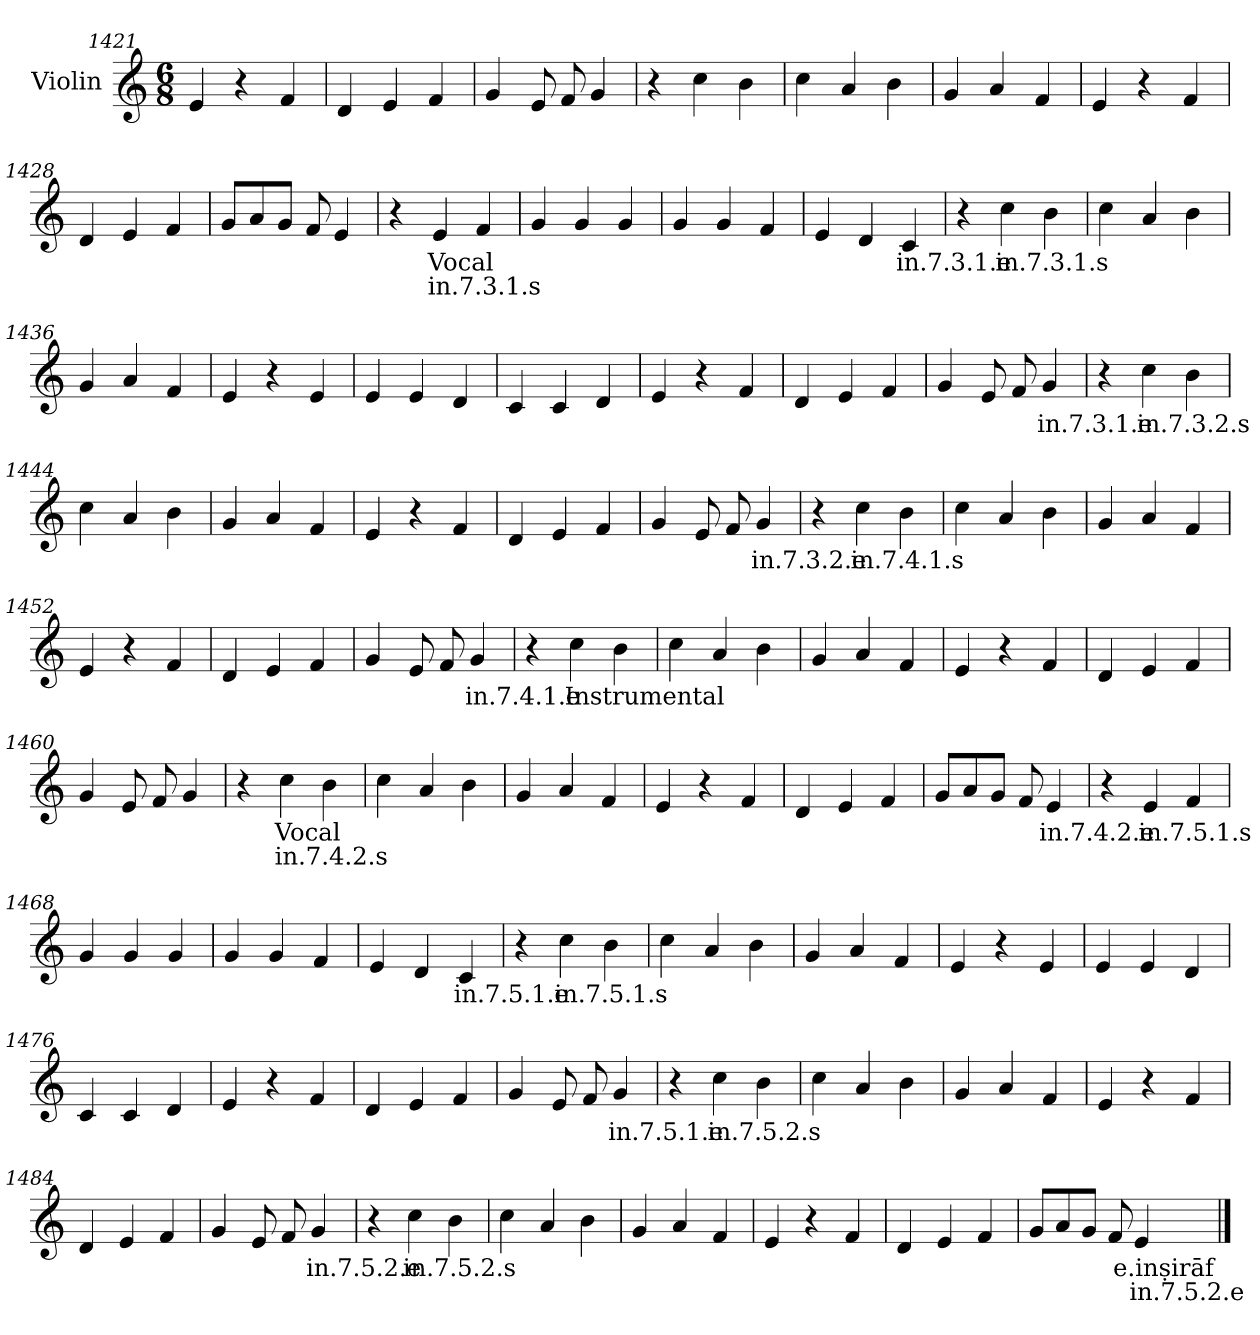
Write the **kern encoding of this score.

**kern	**text	**text
*part1	*part1	*part1
*staff1	*staff1	*staff1
*I"Violin	*	*
*clefG2	*	*
*k[]	*	*
*M6/8	*	*
=1421	=1421	=1421
4e/	.	.
4r	.	.
4f/	.	.
=1422	=1422	=1422
4d/	.	.
4e/	.	.
4f/	.	.
=1423	=1423	=1423
4g/	.	.
8e/	.	.
8f/	.	.
4g/	.	.
!!LO:PB:g=z
=1424	=1424	=1424
4r	.	.
4cc\	.	.
4b\	.	.
=1425	=1425	=1425
4cc\	.	.
4a/	.	.
4b\	.	.
=1426	=1426	=1426
4g/	.	.
4a/	.	.
4f/	.	.
=1427	=1427	=1427
4e/	.	.
4r	.	.
4f/	.	.
=1428	=1428	=1428
4d/	.	.
4e/	.	.
4f/	.	.
=1429	=1429	=1429
8g/L	.	.
8a/	.	.
8g/J	.	.
8f/	.	.
4e/	.	.
=1430	=1430	=1430
4r	.	.
!	!LO:LY:b	!LO:LY:b
4e/	Vocal	in.7.3.1.s
4f/	.	.
!!LO:LB:g=z
=1431	=1431	=1431
4g/	.	.
4g/	.	.
4g/	.	.
=1432	=1432	=1432
4g/	.	.
4g/	.	.
4f/	.	.
=1433	=1433	=1433
4e/	.	.
4d/	.	.
!	!LO:LY:b	!
4c/	in.7.3.1.e	.
=1434	=1434	=1434
4r	.	.
!	!LO:LY:b	!
4cc\	in.7.3.1.s	.
4b\	.	.
=1435	=1435	=1435
4cc\	.	.
4a/	.	.
4b\	.	.
=1436	=1436	=1436
4g/	.	.
4a/	.	.
4f/	.	.
=1437	=1437	=1437
4e/	.	.
4r	.	.
4e/	.	.
!!LO:LB:g=z
=1438	=1438	=1438
4e/	.	.
4e/	.	.
4d/	.	.
=1439	=1439	=1439
4c/	.	.
4c/	.	.
4d/	.	.
=1440	=1440	=1440
4e/	.	.
4r	.	.
4f/	.	.
=1441	=1441	=1441
4d/	.	.
4e/	.	.
4f/	.	.
=1442	=1442	=1442
4g/	.	.
8e/	.	.
8f/	.	.
!	!LO:LY:b	!
4g/	in.7.3.1.e	.
=1443	=1443	=1443
4r	.	.
!	!LO:LY:b	!
4cc\	in.7.3.2.s	.
4b\	.	.
=1444	=1444	=1444
4cc\	.	.
4a/	.	.
4b\	.	.
!!LO:LB:g=z
=1445	=1445	=1445
4g/	.	.
4a/	.	.
4f/	.	.
=1446	=1446	=1446
4e/	.	.
4r	.	.
4f/	.	.
=1447	=1447	=1447
4d/	.	.
4e/	.	.
4f/	.	.
=1448	=1448	=1448
4g/	.	.
8e/	.	.
8f/	.	.
!	!LO:LY:b	!
4g/	in.7.3.2.e	.
=1449	=1449	=1449
4r	.	.
!	!LO:LY:b	!
4cc\	in.7.4.1.s	.
4b\	.	.
=1450	=1450	=1450
4cc\	.	.
4a/	.	.
4b\	.	.
=1451	=1451	=1451
4g/	.	.
4a/	.	.
4f/	.	.
!!LO:LB:g=z
=1452	=1452	=1452
4e/	.	.
4r	.	.
4f/	.	.
=1453	=1453	=1453
4d/	.	.
4e/	.	.
4f/	.	.
=1454	=1454	=1454
4g/	.	.
8e/	.	.
8f/	.	.
!	!LO:LY:b	!
4g/	in.7.4.1.e	.
=1455	=1455	=1455
4r	.	.
!	!LO:LY:b	!
4cc\	Instrumental	.
4b\	.	.
=1456	=1456	=1456
4cc\	.	.
4a/	.	.
4b\	.	.
=1457	=1457	=1457
4g/	.	.
4a/	.	.
4f/	.	.
=1458	=1458	=1458
4e/	.	.
4r	.	.
4f/	.	.
!!LO:LB:g=z
=1459	=1459	=1459
4d/	.	.
4e/	.	.
4f/	.	.
=1460	=1460	=1460
4g/	.	.
8e/	.	.
8f/	.	.
4g/	.	.
=1461	=1461	=1461
4r	.	.
!	!LO:LY:b	!LO:LY:b
4cc\	Vocal	in.7.4.2.s
4b\	.	.
=1462	=1462	=1462
4cc\	.	.
4a/	.	.
4b\	.	.
=1463	=1463	=1463
4g/	.	.
4a/	.	.
4f/	.	.
=1464	=1464	=1464
4e/	.	.
4r	.	.
4f/	.	.
=1465	=1465	=1465
4d/	.	.
4e/	.	.
4f/	.	.
!!LO:LB:g=z
=1466	=1466	=1466
8g/L	.	.
8a/	.	.
8g/J	.	.
8f/	.	.
!	!LO:LY:b	!
4e/	in.7.4.2.e	.
=1467	=1467	=1467
4r	.	.
!	!LO:LY:b	!
4e/	in.7.5.1.s	.
4f/	.	.
=1468	=1468	=1468
4g/	.	.
4g/	.	.
4g/	.	.
=1469	=1469	=1469
4g/	.	.
4g/	.	.
4f/	.	.
=1470	=1470	=1470
4e/	.	.
4d/	.	.
!	!LO:LY:b	!
4c/	in.7.5.1.e	.
=1471	=1471	=1471
4r	.	.
!	!LO:LY:b	!
4cc\	in.7.5.1.s	.
4b\	.	.
!!LO:LB:g=z
=1472	=1472	=1472
4cc\	.	.
4a/	.	.
4b\	.	.
!!LO:LB:g=z
=1473	=1473	=1473
4g/	.	.
4a/	.	.
4f/	.	.
=1474	=1474	=1474
4e/	.	.
4r	.	.
4e/	.	.
=1475	=1475	=1475
4e/	.	.
4e/	.	.
4d/	.	.
=1476	=1476	=1476
4c/	.	.
4c/	.	.
4d/	.	.
=1477	=1477	=1477
4e/	.	.
4r	.	.
4f/	.	.
=1478	=1478	=1478
4d/	.	.
4e/	.	.
4f/	.	.
=1479	=1479	=1479
4g/	.	.
8e/	.	.
8f/	.	.
!	!LO:LY:b	!
4g/	in.7.5.1.e	.
!!LO:PB:g=z
=1480	=1480	=1480
4r	.	.
!	!LO:LY:b	!
4cc\	in.7.5.2.s	.
4b\	.	.
=1481	=1481	=1481
4cc\	.	.
4a/	.	.
4b\	.	.
=1482	=1482	=1482
4g/	.	.
4a/	.	.
4f/	.	.
=1483	=1483	=1483
4e/	.	.
4r	.	.
4f/	.	.
=1484	=1484	=1484
4d/	.	.
4e/	.	.
4f/	.	.
=1485	=1485	=1485
4g/	.	.
8e/	.	.
8f/	.	.
!	!LO:LY:b	!
4g/	in.7.5.2.e	.
=1486	=1486	=1486
4r	.	.
!	!LO:LY:b	!
4cc\	in.7.5.2.s	.
4b\	.	.
!!LO:LB:g=z
=1487	=1487	=1487
4cc\	.	.
4a/	.	.
4b\	.	.
=1488	=1488	=1488
4g/	.	.
4a/	.	.
4f/	.	.
=1489	=1489	=1489
4e/	.	.
4r	.	.
4f/	.	.
=1490	=1490	=1490
4d/	.	.
4e/	.	.
4f/	.	.
=1491	=1491	=1491
8g/L	.	.
8a/	.	.
8g/J	.	.
8f/	.	.
!	!LO:LY:b	!LO:LY:b
4e/	e.inṣirāf	in.7.5.2.e
==	==	==
*-	*-	*-
